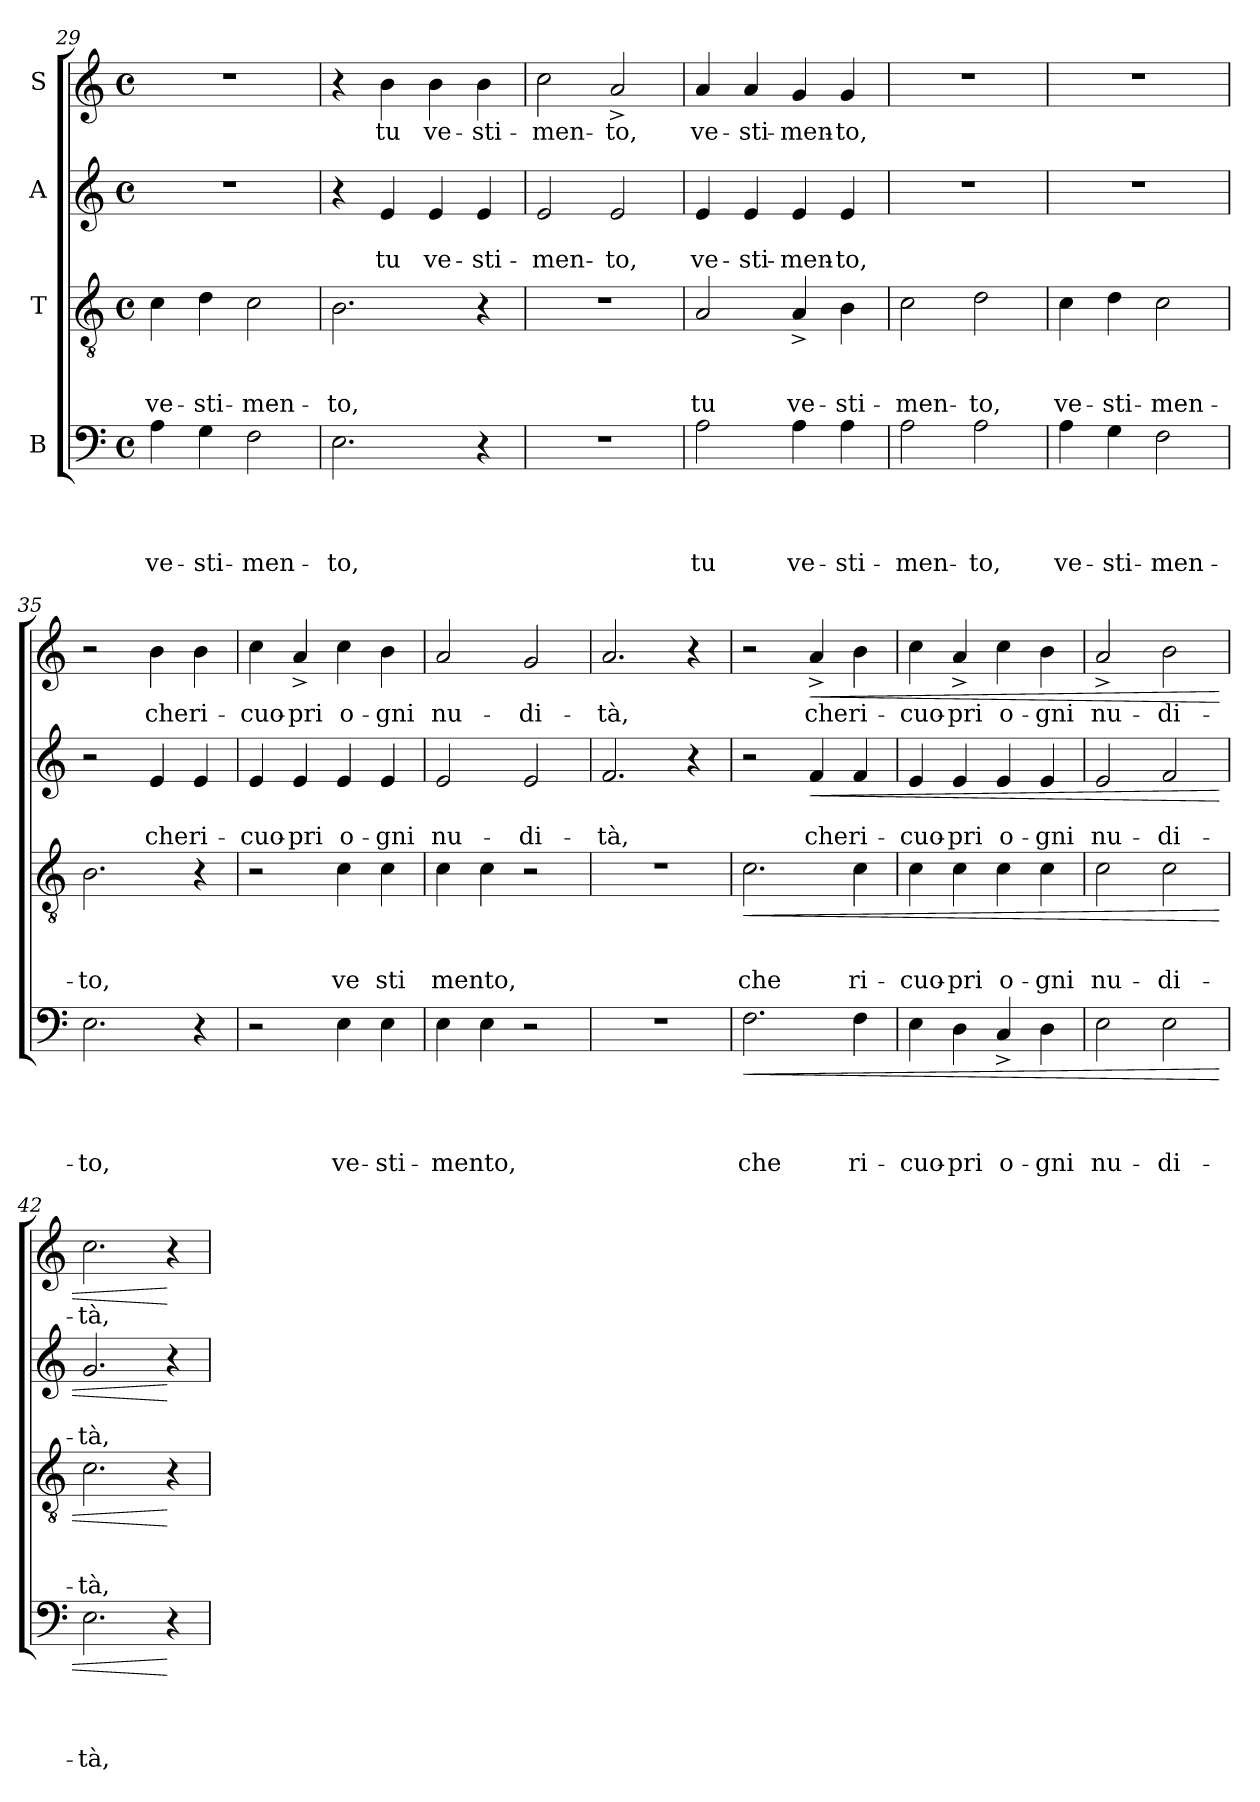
**kern	**text	**text	**text	**text	**dynam	**kern	**text	**text	**text	**dynam	**kern	**text	**text	**dynam	**kern	**text	**dynam
*part4	*part4	*part4	*part4	*part4	*part4	*part3	*part3	*part3	*part3	*part3	*part2	*part2	*part2	*part2	*part1	*part1	*part1
*staff4	*staff4	*staff4	*staff4	*staff4	*staff4	*staff3	*staff3	*staff3	*staff3	*staff3	*staff2	*staff2	*staff2	*staff2	*staff1	*staff1	*staff1
*I"B	*	*	*	*	*	*I"T	*	*	*	*	*I"A	*	*	*	*I"S	*	*
*clefF4	*	*	*	*	*	*clefGv2	*	*	*	*	*clefG2	*	*	*	*clefG2	*	*
*k[]	*	*	*	*	*	*k[]	*	*	*	*	*k[]	*	*	*	*k[]	*	*
*C:	*	*	*	*	*	*C:	*	*	*	*	*C:	*	*	*	*C:	*	*
*M4/4	*	*	*	*	*	*M4/4	*	*	*	*	*M4/4	*	*	*	*M4/4	*	*
*met(c)	*	*	*	*	*	*met(c)	*	*	*	*	*met(c)	*	*	*	*met(c)	*	*
=29	=29	=29	=29	=29	=29	=29	=29	=29	=29	=29	=29	=29	=29	=29	=29	=29	=29
!	!	!	!	!LO:LY:b	!	!	!	!	!LO:LY:b	!	!	!	!	!	!	!	!
4A\	.	.	.	ve-	.	4c\	.	.	ve-	.	1r	.	.	.	1r	.	.
!	!	!	!	!LO:LY:b	!	!	!	!	!LO:LY:b	!	!	!	!	!	!	!	!
4G\	.	.	.	-sti-	.	4d\	.	.	-sti-	.	.	.	.	.	.	.	.
!	!	!	!	!LO:LY:b	!	!	!	!	!LO:LY:b	!	!	!	!	!	!	!	!
2F\	.	.	.	-men-	.	2c\	.	.	-men-	.	.	.	.	.	.	.	.
=30	=30	=30	=30	=30	=30	=30	=30	=30	=30	=30	=30	=30	=30	=30	=30	=30	=30
!	!	!	!	!LO:LY:b	!	!	!	!	!LO:LY:b	!	!	!	!	!	!	!	!
2.E\	.	.	.	-to,	.	2.B\	.	.	-to,	.	4r	.	.	.	4r	.	.
!	!	!	!	!	!	!	!	!	!	!	!	!	!LO:LY:b	!	!	!LO:LY:b	!
.	.	.	.	.	.	.	.	.	.	.	4e/	.	tu	.	4b\	tu	.
!	!	!	!	!	!	!	!	!	!	!	!	!	!LO:LY:b	!	!	!LO:LY:b	!
.	.	.	.	.	.	.	.	.	.	.	4e/	.	ve-	.	4b\	ve-	.
!	!	!	!	!	!	!	!	!	!	!	!	!	!LO:LY:b	!	!	!LO:LY:b	!
4r	.	.	.	.	.	4r	.	.	.	.	4e/	.	-sti-	.	4b\	-sti-	.
=31	=31	=31	=31	=31	=31	=31	=31	=31	=31	=31	=31	=31	=31	=31	=31	=31	=31
!	!	!	!	!	!	!	!	!	!	!	!	!	!LO:LY:b	!	!	!LO:LY:b	!
1r	.	.	.	.	.	1r	.	.	.	.	2e/	.	-men-	.	2cc\	-men-	.
!	!	!	!	!	!	!	!	!	!	!	!	!	!LO:LY:b	!	!	!LO:LY:b	!
.	.	.	.	.	.	.	.	.	.	.	2e/	.	-to,	.	2a^</	-to,	.
=32	=32	=32	=32	=32	=32	=32	=32	=32	=32	=32	=32	=32	=32	=32	=32	=32	=32
!	!	!	!	!LO:LY:b	!	!	!	!	!LO:LY:b	!	!	!	!LO:LY:b	!	!	!LO:LY:b	!
2A\	.	.	.	tu	.	2A/	.	.	tu	.	4e/	.	ve-	.	4a/	ve-	.
!	!	!	!	!	!	!	!	!	!	!	!	!	!LO:LY:b	!	!	!LO:LY:b	!
.	.	.	.	.	.	.	.	.	.	.	4e/	.	-sti-	.	4a/	-sti-	.
!	!	!	!	!LO:LY:b	!	!	!	!	!LO:LY:b	!	!	!	!LO:LY:b	!	!	!LO:LY:b	!
4A\	.	.	.	ve-	.	4A^</	.	.	ve-	.	4e/	.	-men-	.	4g/	-men-	.
!	!	!	!	!LO:LY:b	!	!	!	!	!LO:LY:b	!	!	!	!LO:LY:b	!	!	!LO:LY:b	!
4A\	.	.	.	-sti-	.	4B\	.	.	-sti-	.	4e/	.	-to,	.	4g/	-to,	.
=33	=33	=33	=33	=33	=33	=33	=33	=33	=33	=33	=33	=33	=33	=33	=33	=33	=33
!	!	!	!	!LO:LY:b	!	!	!	!	!LO:LY:b	!	!	!	!	!	!	!	!
2A\	.	.	.	-men-	.	2c\	.	.	-men-	.	1r	.	.	.	1r	.	.
!	!	!	!	!LO:LY:b	!	!	!	!	!LO:LY:b	!	!	!	!	!	!	!	!
2A\	.	.	.	-to,	.	2d\	.	.	-to,	.	.	.	.	.	.	.	.
!!LO:PB:g=z
=34	=34	=34	=34	=34	=34	=34	=34	=34	=34	=34	=34	=34	=34	=34	=34	=34	=34
!	!	!	!	!LO:LY:b	!	!	!	!	!LO:LY:b	!	!	!	!	!	!	!	!
4A\	.	.	.	ve-	.	4c\	.	.	ve-	.	1r	.	.	.	1r	.	.
!	!	!	!	!LO:LY:b	!	!	!	!	!LO:LY:b	!	!	!	!	!	!	!	!
4G\	.	.	.	-sti-	.	4d\	.	.	-sti-	.	.	.	.	.	.	.	.
!	!	!	!	!LO:LY:b	!	!	!	!	!LO:LY:b	!	!	!	!	!	!	!	!
2F\	.	.	.	-men-	.	2c\	.	.	-men-	.	.	.	.	.	.	.	.
=35	=35	=35	=35	=35	=35	=35	=35	=35	=35	=35	=35	=35	=35	=35	=35	=35	=35
!	!	!	!	!LO:LY:b	!	!	!	!	!LO:LY:b	!	!	!	!	!	!	!	!
2.E\	.	.	.	-to,	.	2.B\	.	.	-to,	.	2r	.	.	.	2r	.	.
!	!	!	!	!	!	!	!	!	!	!	!	!	!LO:LY:b	!	!	!LO:LY:b	!
.	.	.	.	.	.	.	.	.	.	.	4e/	.	che	.	4b\	che	.
!	!	!	!	!	!	!	!	!	!	!	!	!	!LO:LY:b	!	!	!LO:LY:b	!
4r	.	.	.	.	.	4r	.	.	.	.	4e/	.	ri-	.	4b\	ri-	.
=36	=36	=36	=36	=36	=36	=36	=36	=36	=36	=36	=36	=36	=36	=36	=36	=36	=36
!	!	!	!	!	!	!	!	!	!	!	!	!	!LO:LY:b	!	!	!LO:LY:b	!
2r	.	.	.	.	.	2r	.	.	.	.	4e/	.	-cuo-	.	4cc\	-cuo-	.
!	!	!	!	!	!	!	!	!	!	!	!	!	!LO:LY:b	!	!	!LO:LY:b	!
.	.	.	.	.	.	.	.	.	.	.	4e/	.	-pri	.	4a^</	-pri	.
!	!	!	!	!LO:LY:b	!	!	!	!	!LO:LY:b	!	!	!	!LO:LY:b	!	!	!LO:LY:b	!
4E\	.	.	.	ve-	.	4c\	.	.	ve	.	4e/	.	o-	.	4cc\	o-	.
!	!	!	!	!LO:LY:b	!	!	!	!	!LO:LY:b	!	!	!	!LO:LY:b	!	!	!LO:LY:b	!
4E\	.	.	.	-sti-	.	4c\	.	.	sti	.	4e/	.	-gni	.	4b\	-gni	.
=37	=37	=37	=37	=37	=37	=37	=37	=37	=37	=37	=37	=37	=37	=37	=37	=37	=37
!	!	!	!	!LO:LY:b	!	!	!	!	!LO:LY:b	!	!	!	!LO:LY:b	!	!	!LO:LY:b	!
4E\	.	.	.	-mento,	.	4c\	.	.	mento,	.	2e/	.	nu-	.	2a/	nu-	.
4E\	.	.	.	.	.	4c\	.	.	.	.	.	.	.	.	.	.	.
!	!	!	!	!	!	!	!	!	!	!	!	!	!LO:LY:b	!	!	!LO:LY:b	!
2r	.	.	.	.	.	2r	.	.	.	.	2e/	.	-di-	.	2g/	-di-	.
=38	=38	=38	=38	=38	=38	=38	=38	=38	=38	=38	=38	=38	=38	=38	=38	=38	=38
!	!	!	!	!	!	!	!	!	!	!	!	!	!LO:LY:b	!	!	!LO:LY:b	!
1r	.	.	.	.	.	1r	.	.	.	.	2.f/	.	-tà,	.	2.a/	-tà,	.
.	.	.	.	.	.	.	.	.	.	.	4r	.	.	.	4r	.	.
=39	=39	=39	=39	=39	=39	=39	=39	=39	=39	=39	=39	=39	=39	=39	=39	=39	=39
!	!	!	!	!LO:LY:b	!LO:HP:b	!	!	!	!LO:LY:b	!LO:HP:b	!	!	!	!	!	!	!
2.F\	.	.	.	che	<	2.c\	.	.	che	<	2r	.	.	.	2r	.	.
!	!	!	!	!	!	!	!	!	!	!	!	!	!LO:LY:b	!LO:HP:b	!	!LO:LY:b	!LO:HP:b
.	.	.	.	.	.	.	.	.	.	.	4f/	.	che	<	4a^</	che	<
!	!	!	!	!LO:LY:b	!	!	!	!	!LO:LY:b	!	!	!	!LO:LY:b	!	!	!LO:LY:b	!
4F\	.	.	.	ri-	.	4c\	.	.	ri-	.	4f/	.	ri-	.	4b\	ri-	.
=40	=40	=40	=40	=40	=40	=40	=40	=40	=40	=40	=40	=40	=40	=40	=40	=40	=40
!	!	!	!	!LO:LY:b	!	!	!	!	!LO:LY:b	!	!	!	!LO:LY:b	!	!	!LO:LY:b	!
4E\	.	.	.	-cuo-	.	4c\	.	.	-cuo-	.	4e/	.	-cuo-	.	4cc\	-cuo-	.
!	!	!	!	!LO:LY:b	!	!	!	!	!LO:LY:b	!	!	!	!LO:LY:b	!	!	!LO:LY:b	!
4D\	.	.	.	-pri	.	4c\	.	.	-pri	.	4e/	.	-pri	.	4a^</	-pri	.
!	!	!	!	!LO:LY:b	!	!	!	!	!LO:LY:b	!	!	!	!LO:LY:b	!	!	!LO:LY:b	!
4C^</	.	.	.	o-	.	4c\	.	.	o-	.	4e/	.	o-	.	4cc\	o-	.
!	!	!	!	!LO:LY:b	!	!	!	!	!LO:LY:b	!	!	!	!LO:LY:b	!	!	!LO:LY:b	!
4D\	.	.	.	-gni	.	4c\	.	.	-gni	.	4e/	.	-gni	.	4b\	-gni	.
=41	=41	=41	=41	=41	=41	=41	=41	=41	=41	=41	=41	=41	=41	=41	=41	=41	=41
!	!	!	!	!LO:LY:b	!	!	!	!	!LO:LY:b	!	!	!	!LO:LY:b	!	!	!LO:LY:b	!
2E\	.	.	.	nu-	.	2c\	.	.	nu-	.	2e/	.	nu-	.	2a^</	nu-	.
!	!	!	!	!LO:LY:b	!	!	!	!	!LO:LY:b	!	!	!	!LO:LY:b	!	!	!LO:LY:b	!
2E\	.	.	.	-di-	.	2c\	.	.	-di-	.	2f/	.	-di-	.	2b\	-di-	.
=42	=42	=42	=42	=42	=42	=42	=42	=42	=42	=42	=42	=42	=42	=42	=42	=42	=42
!	!	!	!	!LO:LY:b	!	!	!	!	!LO:LY:b	!	!	!	!LO:LY:b	!	!	!LO:LY:b	!
2.E\	.	.	.	-tà,	.	2.c\	.	.	-tà,	.	2.g/	.	-tà,	.	2.cc\	-tà,	.
4r	.	.	.	.	[	4r	.	.	.	[	4r	.	.	[	4r	.	[
=	=	=	=	=	=	=	=	=	=	=	=	=	=	=	=	=	=
*-	*-	*-	*-	*-	*-	*-	*-	*-	*-	*-	*-	*-	*-	*-	*-	*-	*-
